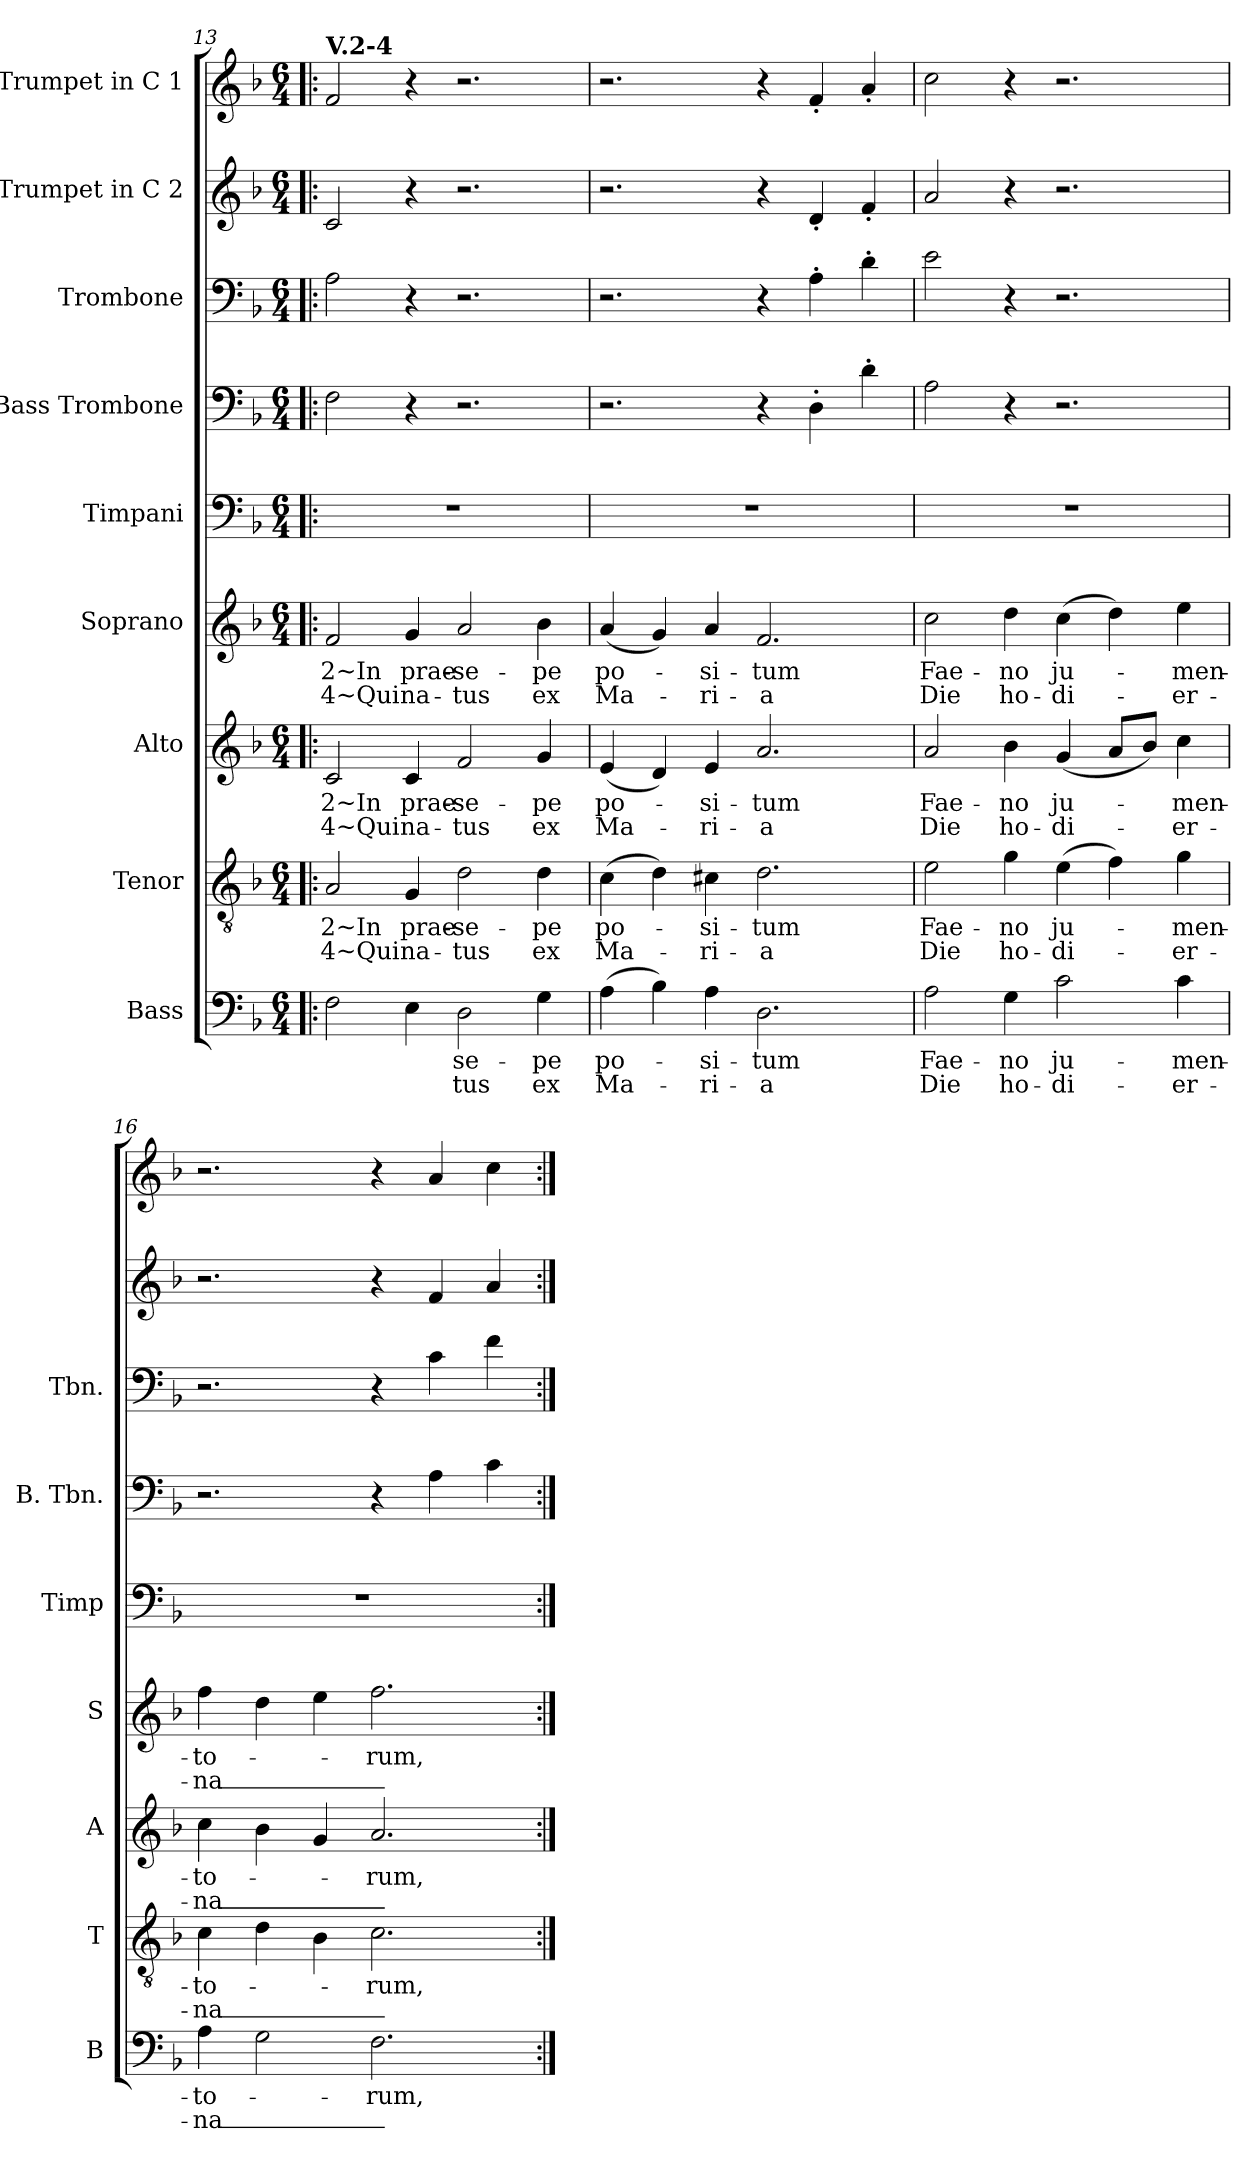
**kern	**text	**text	**kern	**text	**text	**kern	**text	**text	**kern	**text	**text	**kern	**kern	**kern	**kern	**kern
*part9	*part9	*part9	*part8	*part8	*part8	*part7	*part7	*part7	*part6	*part6	*part6	*part5	*part4	*part3	*part2	*part1
*staff9	*staff9	*staff9	*staff8	*staff8	*staff8	*staff7	*staff7	*staff7	*staff6	*staff6	*staff6	*staff5	*staff4	*staff3	*staff2	*staff1
*I"Bass	*	*	*I"Tenor	*	*	*I"Alto	*	*	*I"Soprano	*	*	*I"Timpani	*I"Bass Trombone	*I"Trombone	*I"Trumpet in C 2	*I"Trumpet in C 1
*I'B	*	*	*I'T	*	*	*I'A	*	*	*I'S	*	*	*I'Timp	*I'B. Tbn.	*I'Tbn.	*	*
*clefF4	*	*	*clefGv2	*	*	*clefG2	*	*	*clefG2	*	*	*clefF4	*clefF4	*clefF4	*clefG2	*clefG2
*k[b-]	*	*	*k[b-]	*	*	*k[b-]	*	*	*k[b-]	*	*	*k[b-]	*k[b-]	*k[b-]	*k[b-]	*k[b-]
*F:	*	*	*F:	*	*	*F:	*	*	*F:	*	*	*F:	*F:	*F:	*F:	*F:
*M6/4	*	*	*M6/4	*	*	*M6/4	*	*	*M6/4	*	*	*M6/4	*M6/4	*M6/4	*M6/4	*M6/4
=13!|:	=13!|:	=13!|:	=13!|:	=13!|:	=13!|:	=13!|:	=13!|:	=13!|:	=13!|:	=13!|:	=13!|:	=13!|:	=13!|:	=13!|:	=13!|:	=13!|:
!	!	!	!	!	!	!	!	!	!	!	!	!	!	!	!	!LO:TX:a:B:t=V.2-4
2F\	.	.	2A/	2~In	4~Qui	2c/	2~In	4~Qui	2f/	2~In	4~Qui	1.r	2F\	2A\	2c/	2f/
4E\	.	.	4G/	prae-	na-	4c/	prae-	na-	4g/	prae-	na-	.	4r	4r	4r	4r
2D\	se-	tus	2d\	se-	tus	2f/	se-	tus	2a/	se-	tus	.	2.r	2.r	2.r	2.r
4G\	pe	ex	4d\	pe	ex	4g/	pe	ex	4b-\	pe	ex	.	.	.	.	.
!!LO:PB:g=z
=14	=14	=14	=14	=14	=14	=14	=14	=14	=14	=14	=14	=14	=14	=14	=14	=14
(>4A\	po-	Ma-	(>4c\	po-	Ma-	(<4e/	po-	Ma-	(<4a/	po-	Ma-	1.r	2.r	2.r	2.r	2.r
4B-\)	.	.	4d\)	.	.	4d/)	.	.	4g/)	.	.	.	.	.	.	.
4A\	si-	ri-	4c#\	si-	ri-	4e/	si-	ri-	4a/	si-	ri-	.	.	.	.	.
2.D\	tum	a	2.d\	tum	a	2.a/	tum	a	2.f/	tum	a	.	4r	4r	4r	4r
.	.	.	.	.	.	.	.	.	.	.	.	.	4D'>\	4A'>\	4d'</	4f'</
.	.	.	.	.	.	.	.	.	.	.	.	.	4d'>\	4d'>\	4f'</	4a'</
=15	=15	=15	=15	=15	=15	=15	=15	=15	=15	=15	=15	=15	=15	=15	=15	=15
2A\	Fae-	Die	2e\	Fae-	Die	2a/	Fae-	Die	2cc\	Fae-	Die	1.r	2A\	2e\	2a/	2cc\
4G\	no	ho-	4g\	no	ho-	4b-\	no	ho-	4dd\	no	ho-	.	4r	4r	4r	4r
2c\	ju-	di-	(>4e\	ju-	di-	(<4g/	ju-	di-	(>4cc\	ju-	di-	.	2.r	2.r	2.r	2.r
.	.	.	4f\)	.	.	8a/L	.	.	4dd\)	.	.	.	.	.	.	.
.	.	.	.	.	.	8b-/J)	.	.	.	.	.	.	.	.	.	.
4c\	men-	er-	4g\	men-	er-	4cc\	men-	er-	4ee\	men-	er-	.	.	.	.	.
=16	=16	=16	=16	=16	=16	=16	=16	=16	=16	=16	=16	=16	=16	=16	=16	=16
4A\	to-	na_	4c\	to-	na_	4cc\	to-	na_	4ff\	to-	na_	1.r	2.r	2.r	2.r	2.r
2G\	.	.	4d\	.	.	4b-\	.	.	4dd\	.	.	.	.	.	.	.
.	.	.	4B-\	.	.	4g/	.	.	4ee\	.	.	.	.	.	.	.
2.F\	rum,	.	2.c\	rum,	.	2.a/	rum,	.	2.ff\	rum,	.	.	4r	4r	4r	4r
.	.	.	.	.	.	.	.	.	.	.	.	.	4A\	4c\	4f/	4a/
.	.	.	.	.	.	.	.	.	.	.	.	.	4c\	4f\	4a/	4cc\
=:|!	=:|!	=:|!	=:|!	=:|!	=:|!	=:|!	=:|!	=:|!	=:|!	=:|!	=:|!	=:|!	=:|!	=:|!	=:|!	=:|!
*-	*-	*-	*-	*-	*-	*-	*-	*-	*-	*-	*-	*-	*-	*-	*-	*-
